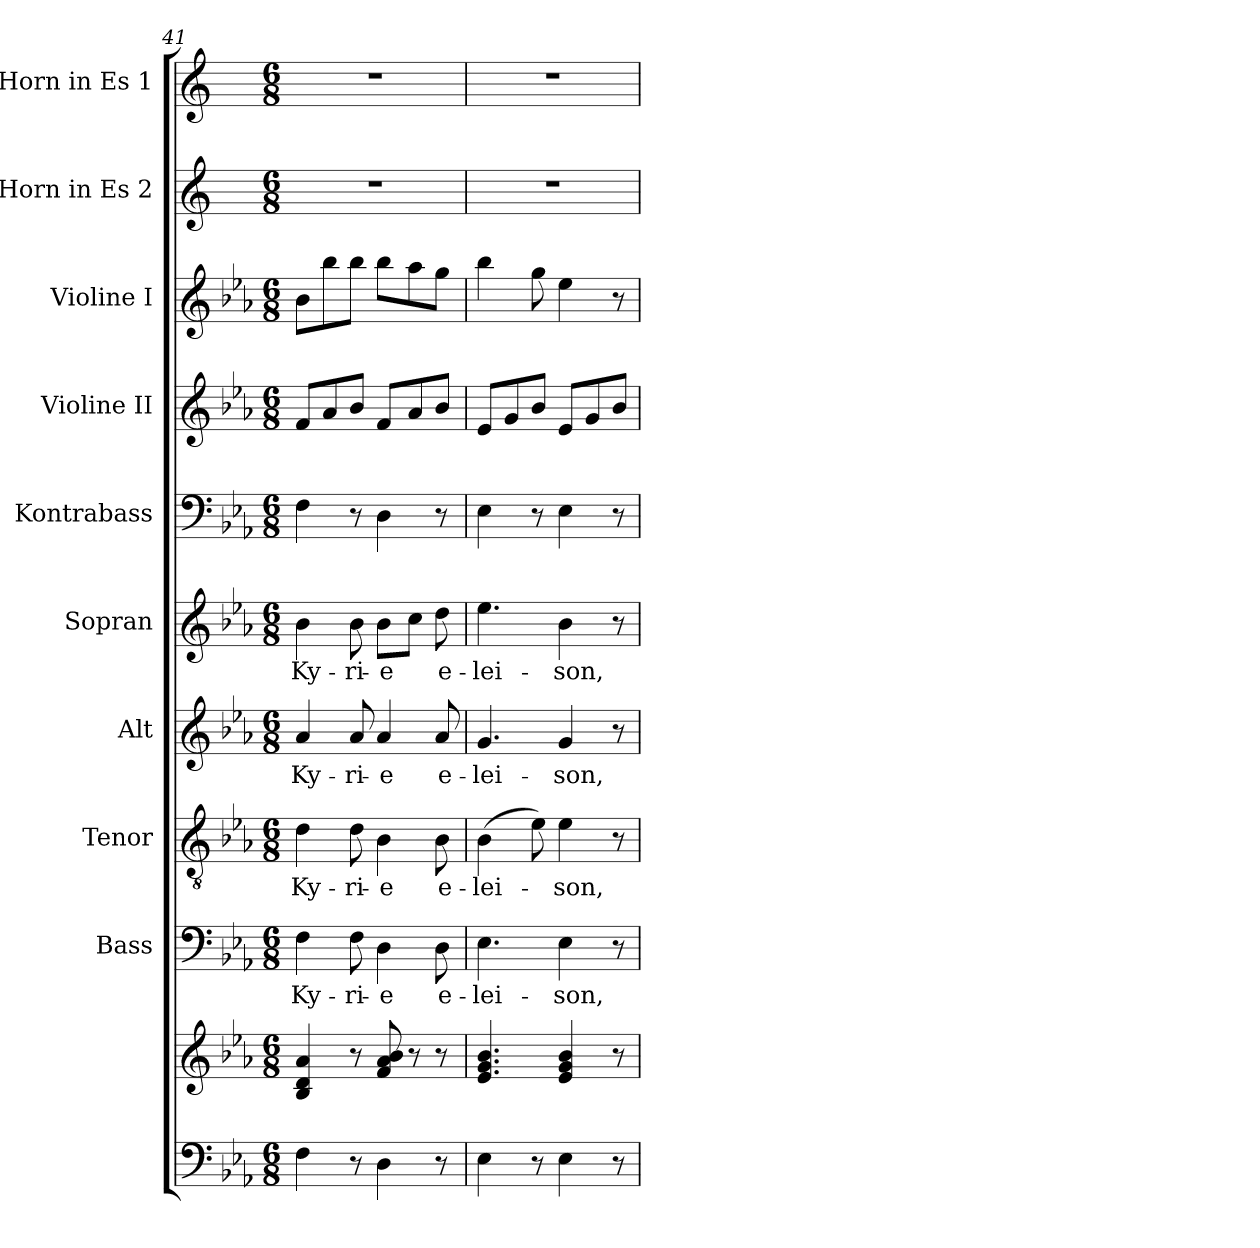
**kern	**kern	**kern	**text	**kern	**text	**kern	**text	**kern	**text	**kern	**kern	**kern	**kern	**kern
*part10	*part10	*part9	*part9	*part8	*part8	*part7	*part7	*part6	*part6	*part5	*part4	*part3	*part2	*part1
*staff11	*staff10	*staff9	*staff9	*staff8	*staff8	*staff7	*staff7	*staff6	*staff6	*staff5	*staff4	*staff3	*staff2	*staff1
*	*	*I"Bass	*	*I"Tenor	*	*I"Alt	*	*I"Sopran	*	*I"Kontrabass	*I"Violine II	*I"Violine I	*I"Horn in Es 2	*I"Horn in Es 1
*	*	*I'B.	*	*I'T.	*	*I'A.	*	*I'S.	*	*I'Kb.	*I'Vl. II	*I'Vl. I	*I'Hr. Es 2	*I'Hr. Es 1
*clefF4	*clefG2	*clefF4	*	*clefGv2	*	*clefG2	*	*clefG2	*	*clefF4	*clefG2	*clefG2	*clefG2	*clefG2
*	*	*	*	*	*	*	*	*	*	*ITrd7c12	*	*	*ITrd5c9	*ITrd5c9
*k[b-e-a-]	*k[b-e-a-]	*k[b-e-a-]	*	*k[b-e-a-]	*	*k[b-e-a-]	*	*k[b-e-a-]	*	*k[b-e-a-]	*k[b-e-a-]	*k[b-e-a-]	*k[b-e-a-]	*k[b-e-a-]
*E-:	*E-:	*E-:	*	*E-:	*	*E-:	*	*E-:	*	*E-:	*E-:	*E-:	*E-:	*E-:
*M6/8	*M6/8	*M6/8	*	*M6/8	*	*M6/8	*	*M6/8	*	*M6/8	*M6/8	*M6/8	*M6/8	*M6/8
=41	=41	=41	=41	=41	=41	=41	=41	=41	=41	=41	=41	=41	=41	=41
!	!	!	!LO:LY:b	!	!LO:LY:b	!	!LO:LY:b	!	!LO:LY:b	!	!	!	!	!
4F\	4B-/ 4d/ 4a-/	4F\	Ky-	4d\	Ky-	4a-/	Ky-	4b-\	Ky-	4FF\	8f/L	8b-\L	2.r	2.r
.	.	.	.	.	.	.	.	.	.	.	8a-/	8bb-\	.	.
!	!	!	!LO:LY:b	!	!LO:LY:b	!	!LO:LY:b	!	!LO:LY:b	!	!	!	!	!
8r	8r	8F\	-ri-	8d\	-ri-	8a-/	-ri-	8b-\	-ri-	8r	8b-/J	8bb-\J	.	.
!	!	!	!LO:LY:b	!	!LO:LY:b	!	!LO:LY:b	!	!LO:LY:b	!	!	!	!	!
4D\	8f/ 8a-/ 8b-/	4D\	-e	4B-\	-e	4a-/	-e	8b-\L	-e	4DD\	8f/L	8bb-\L	.	.
.	8r	.	.	.	.	.	.	8cc\J	.	.	8a-/	8aa-\	.	.
!	!	!	!LO:LY:b	!	!LO:LY:b	!	!LO:LY:b	!	!LO:LY:b	!	!	!	!	!
8r	8r	8D\	e-	8B-\	e-	8a-/	e-	8dd\	e-	8r	8b-/J	8gg\J	.	.
=42	=42	=42	=42	=42	=42	=42	=42	=42	=42	=42	=42	=42	=42	=42
!	!	!	!LO:LY:b	!	!LO:LY:b	!	!LO:LY:b	!	!LO:LY:b	!	!	!	!	!
4E-\	4.e-/ 4.g/ 4.b-/	4.E-\	-lei-	(>4B-\	-lei-	4.g/	-lei-	4.ee-\	-lei-	4EE-\	8e-/L	4bb-\	2.r	2.r
.	.	.	.	.	.	.	.	.	.	.	8g/	.	.	.
8r	.	.	.	8e-\)	.	.	.	.	.	8r	8b-/J	8gg\	.	.
!	!	!	!LO:LY:b	!	!LO:LY:b	!	!LO:LY:b	!	!LO:LY:b	!	!	!	!	!
4E-\	4e-/ 4g/ 4b-/	4E-\	-son,	4e-\	-son,	4g/	-son,	4b-\	-son,	4EE-\	8e-/L	4ee-\	.	.
.	.	.	.	.	.	.	.	.	.	.	8g/	.	.	.
8r	8r	8r	.	8r	.	8r	.	8r	.	8r	8b-/J	8r	.	.
=	=	=	=	=	=	=	=	=	=	=	=	=	=	=
*-	*-	*-	*-	*-	*-	*-	*-	*-	*-	*-	*-	*-	*-	*-
